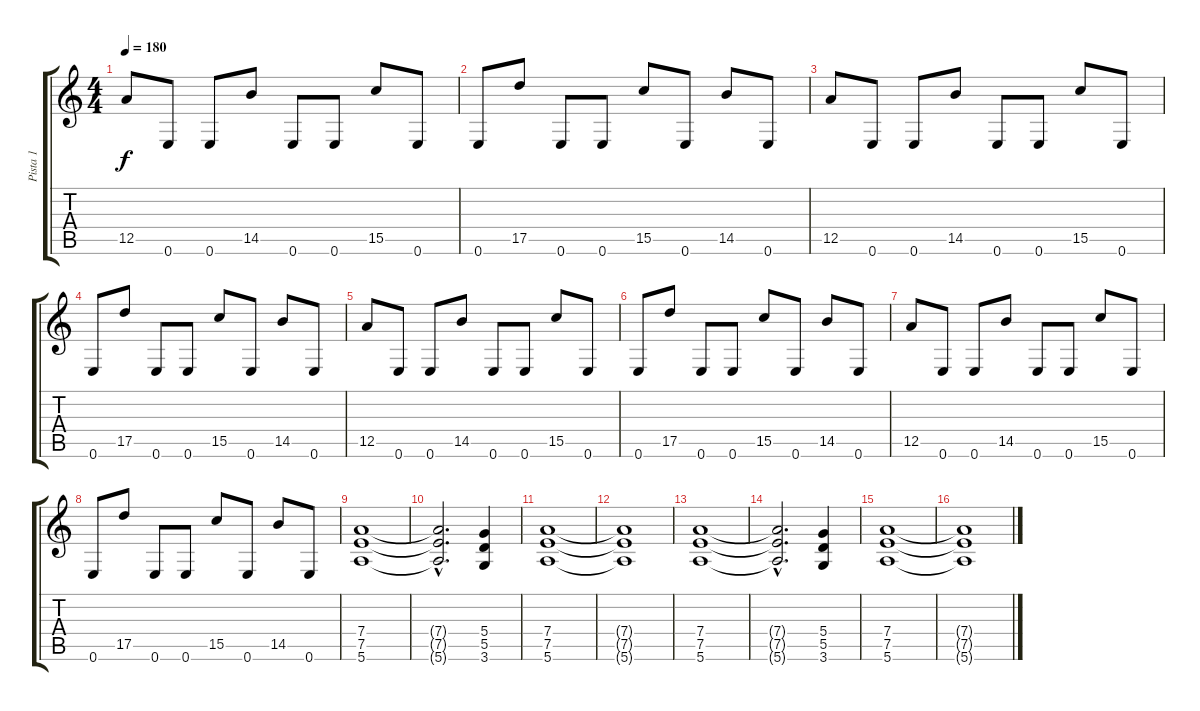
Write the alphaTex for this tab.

\track ("Pista 1" "Pista 1") {instrument distortionguitar}
\staff {score tabs}
\tuning (E4 B3 G3 D3 A2 E2) {hide}
\ts (4 4)
\tempo 180
\clef g2
\ks c
12.5.8{dy f} 0.6.8 0.6.8 14.5.8 0.6.8 0.6.8 15.5.8 0.6.8 |
0.6.8 17.5.8 0.6.8 0.6.8 15.5.8 0.6.8 14.5.8 0.6.8 |
12.5.8 0.6.8 0.6.8 14.5.8 0.6.8 0.6.8 15.5.8 0.6.8 |
0.6.8 17.5.8 0.6.8 0.6.8 15.5.8 0.6.8 14.5.8 0.6.8 |
12.5.8 0.6.8 0.6.8 14.5.8 0.6.8 0.6.8 15.5.8 0.6.8 |
0.6.8 17.5.8 0.6.8 0.6.8 15.5.8 0.6.8 14.5.8 0.6.8 |
12.5.8 0.6.8 0.6.8 14.5.8 0.6.8 0.6.8 15.5.8 0.6.8 |
0.6.8 17.5.8 0.6.8 0.6.8 15.5.8 0.6.8 14.5.8 0.6.8 |
(7.4 7.5 5.6).1 |
(7.4{hac t} 7.5{hac t} 5.6{hac t}).2{d} (5.4 5.5 3.6).4 |
(7.4 7.5 5.6).1 |
(7.4{t} 7.5{t} 5.6{t}).1 |
(7.4 7.5 5.6).1 |
(7.4{hac t} 7.5{hac t} 5.6{hac t}).2{d} (5.4 5.5 3.6).4 |
(7.4 7.5 5.6).1 |
(7.4{t} 7.5{t} 5.6{t}).1
